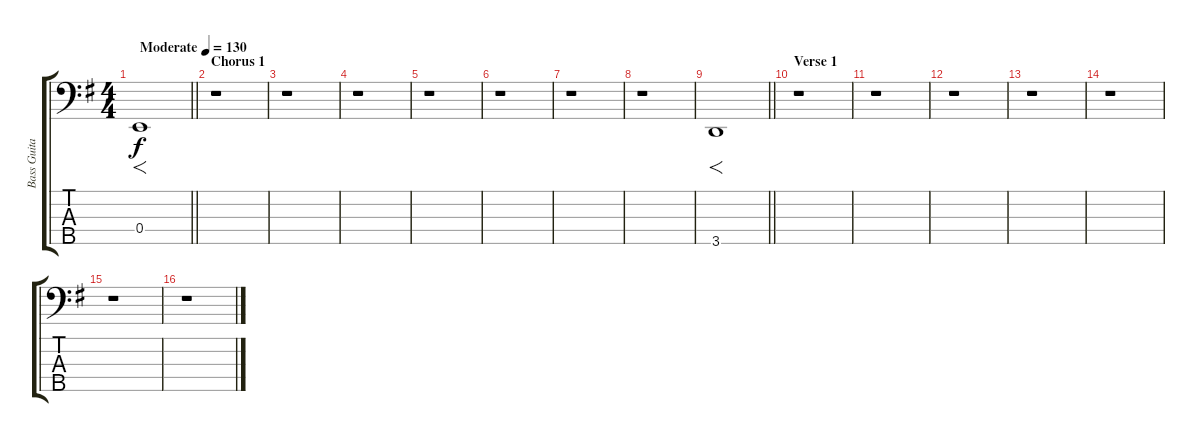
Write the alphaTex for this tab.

\track ("Bass Guitar" "Bass Guita") {instrument electricbassfinger}
\staff {score tabs}
\tuning (G2 D2 A1 E1 B0) {hide}
\ts (4 4)
\tempo (130 "Moderate")
\clef f4
\barLineRight lightlight
\ks eminor
0.4.1{f dy f instrument electricbassfinger} |
\section ("" "Chorus 1")
r.1 |
r.1 |
r.1 |
r.1 |
r.1 |
r.1 |
r.1 |
\barLineRight lightlight
3.5.1{f} |
\section ("" "Verse 1")
r.1 |
r.1 |
r.1 |
r.1 |
r.1 |
r.1 |
r.1
